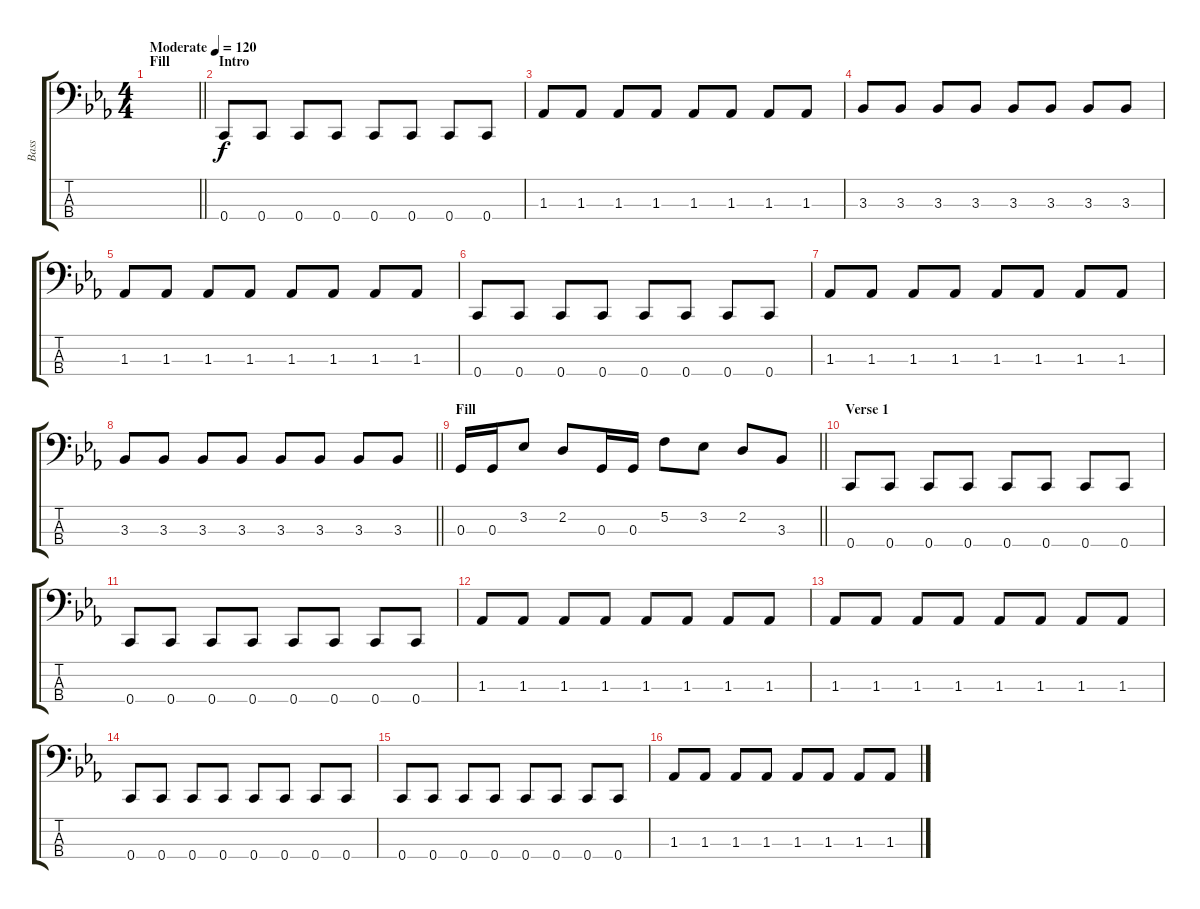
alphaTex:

\track ("Bass" "Bass") {instrument electricbassfinger}
\staff {score tabs}
\tuning (F2 C2 G1 C1) {hide}
\ts (4 4)
\section ("" "Fill")
\tempo (120 "Moderate")
\clef f4
\barLineRight lightlight
\ks cminor
|
\section ("" "Intro")
0.4.8 0.4.8 0.4.8 0.4.8 0.4.8 0.4.8 0.4.8 0.4.8 |
1.3.8 1.3.8 1.3.8 1.3.8 1.3.8 1.3.8 1.3.8 1.3.8 |
3.3.8 3.3.8 3.3.8 3.3.8 3.3.8 3.3.8 3.3.8 3.3.8 |
1.3.8 1.3.8 1.3.8 1.3.8 1.3.8 1.3.8 1.3.8 1.3.8 |
0.4.8 0.4.8 0.4.8 0.4.8 0.4.8 0.4.8 0.4.8 0.4.8 |
1.3.8 1.3.8 1.3.8 1.3.8 1.3.8 1.3.8 1.3.8 1.3.8 |
\barLineRight lightlight
3.3.8 3.3.8 3.3.8 3.3.8 3.3.8 3.3.8 3.3.8 3.3.8 |
\section ("" "Fill")
\barLineRight lightlight
0.3.16 0.3.16 3.2.8 2.2.8 0.3.16 0.3.16 5.2.8 3.2.8 2.2.8 3.3.8 |
\section ("" "Verse 1")
0.4.8 0.4.8 0.4.8 0.4.8 0.4.8 0.4.8 0.4.8 0.4.8 |
0.4.8 0.4.8 0.4.8 0.4.8 0.4.8 0.4.8 0.4.8 0.4.8 |
1.3.8 1.3.8 1.3.8 1.3.8 1.3.8 1.3.8 1.3.8 1.3.8 |
1.3.8 1.3.8 1.3.8 1.3.8 1.3.8 1.3.8 1.3.8 1.3.8 |
0.4.8 0.4.8 0.4.8 0.4.8 0.4.8 0.4.8 0.4.8 0.4.8 |
0.4.8 0.4.8 0.4.8 0.4.8 0.4.8 0.4.8 0.4.8 0.4.8 |
1.3.8 1.3.8 1.3.8 1.3.8 1.3.8 1.3.8 1.3.8 1.3.8
